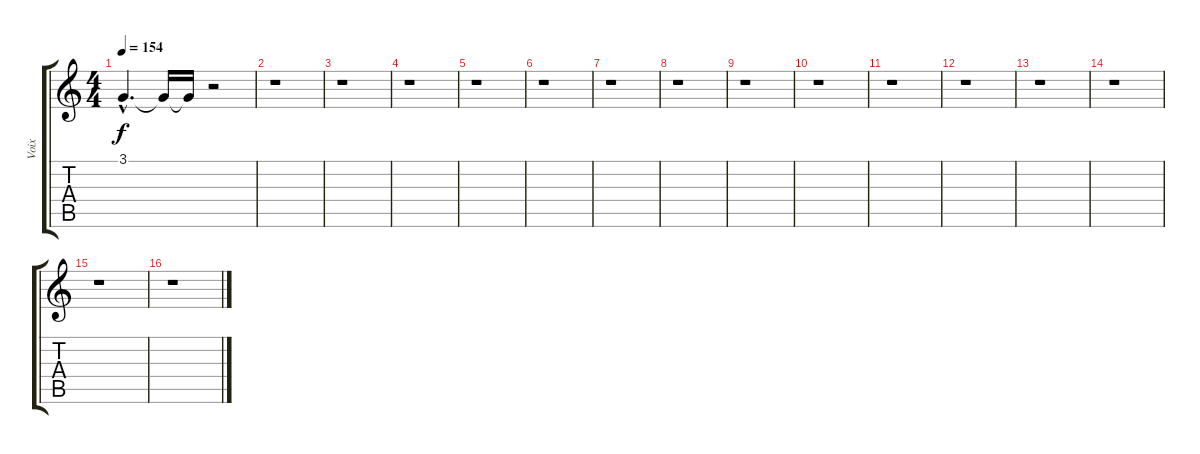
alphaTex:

\track ("Voix" "Voix") {instrument clarinet}
\staff {score tabs}
\tuning (E4 B3 G3 D3 A2 E2) {hide}
\ts (4 4)
\tempo 154
\clef g2
\ks c
3.1{hac t}.4{d dy f} 3.1{t}.16 3.1{t}.16 r.2 |
r.1 |
r.1 |
r.1 |
r.1 |
r.1 |
r.1 |
r.1 |
r.1 |
r.1 |
r.1 |
r.1 |
r.1 |
r.1 |
r.1 |
r.1
